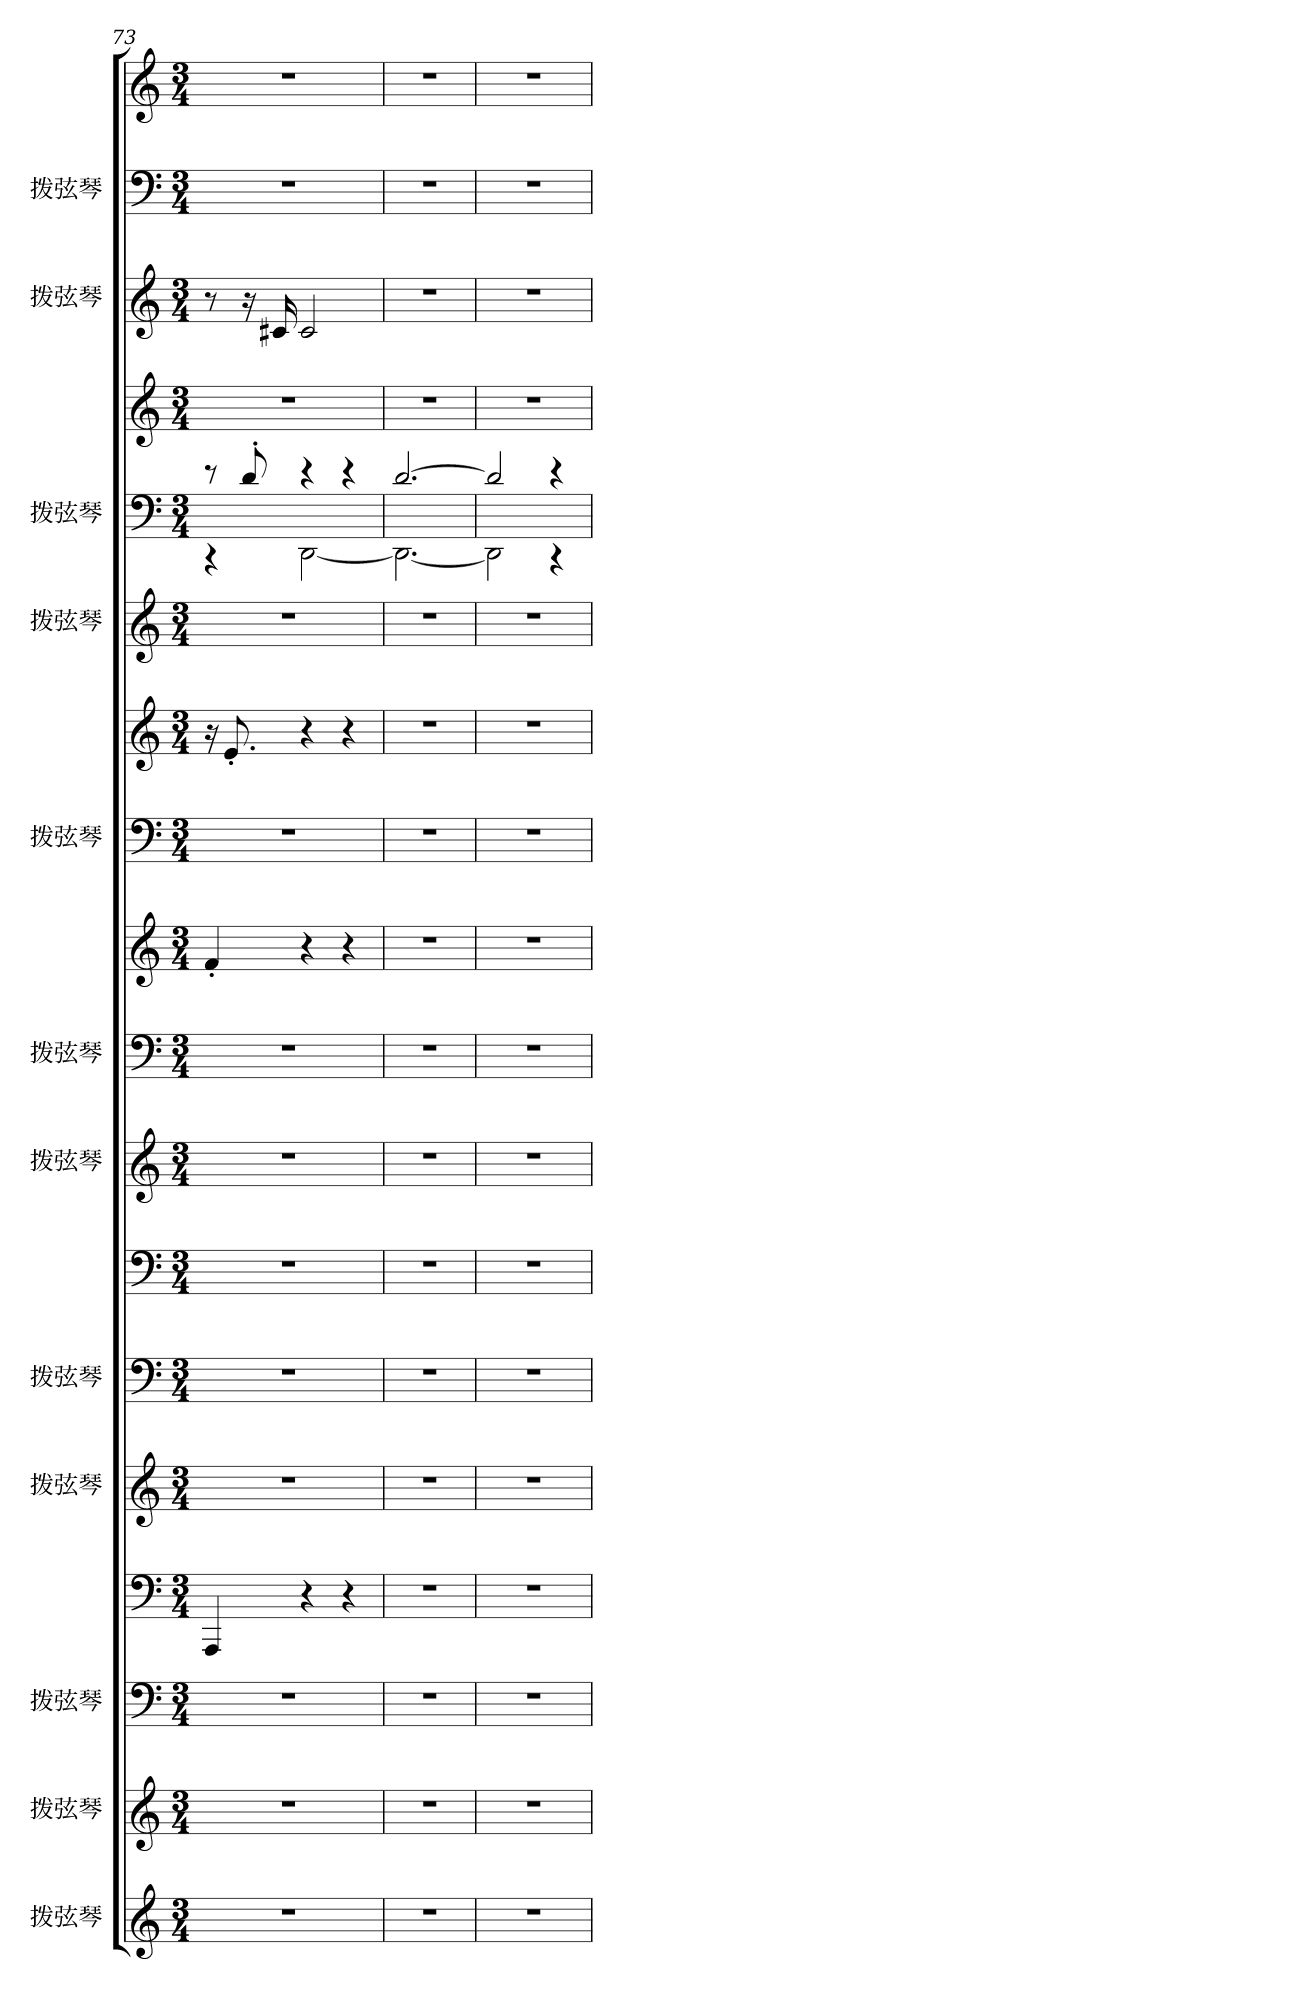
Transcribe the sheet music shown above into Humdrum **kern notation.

**kern	**kern	**kern	**kern	**kern	**kern	**kern	**kern	**kern	**kern	**kern	**kern	**kern	**kern	**kern	**kern	**kern	**kern
*part12	*part11	*part10	*part10	*part9	*part8	*part8	*part7	*part6	*part6	*part5	*part5	*part4	*part3	*part3	*part2	*part1	*part1
*staff18	*staff17	*staff16	*staff15	*staff14	*staff13	*staff12	*staff11	*staff10	*staff9	*staff8	*staff7	*staff6	*staff5	*staff4	*staff3	*staff2	*staff1
*I"拨弦琴	*I"拨弦琴	*I"拨弦琴	*	*I"拨弦琴	*I"拨弦琴	*	*I"拨弦琴	*I"拨弦琴	*	*I"拨弦琴	*	*I"拨弦琴	*I"拨弦琴	*	*I"拨弦琴	*I"拨弦琴	*
*clefG2	*clefG2	*clefF4	*clefF4	*clefG2	*clefF4	*clefF4	*clefG2	*clefF4	*clefG2	*clefF4	*clefG2	*clefG2	*clefF4	*clefG2	*clefG2	*clefF4	*clefG2
*k[]	*k[]	*k[]	*k[]	*k[]	*k[]	*k[]	*k[]	*k[]	*k[]	*k[]	*k[]	*k[]	*k[]	*k[]	*k[]	*k[]	*k[]
*M3/4	*M3/4	*M3/4	*M3/4	*M3/4	*M3/4	*M3/4	*M3/4	*M3/4	*M3/4	*M3/4	*M3/4	*M3/4	*M3/4	*M3/4	*M3/4	*M3/4	*M3/4
=73	=73	=73	=73	=73	=73	=73	=73	=73	=73	=73	=73	=73	=73	=73	=73	=73	=73
*	*	*	*	*	*	*	*	*	*	*	*	*	*^	*	*	*	*
2.r	2.r	2.r	4AAA/	2.r	2.r	2.r	2.r	2.r	4f'/	2.r	16r	2.r	8r	4r	2.r	8r	2.r	2.r
.	.	.	.	.	.	.	.	.	.	.	8.e'/	.	.	.	.	.	.	.
.	.	.	.	.	.	.	.	.	.	.	.	.	8d'/	.	.	16r	.	.
.	.	.	.	.	.	.	.	.	.	.	.	.	.	.	.	16c#X/	.	.
.	.	.	4r	.	.	.	.	.	4r	.	4r	.	4r	[2DD\	.	2c#/	.	.
.	.	.	4r	.	.	.	.	.	4r	.	4r	.	4r	.	.	.	.	.
=74	=74	=74	=74	=74	=74	=74	=74	=74	=74	=74	=74	=74	=74	=74	=74	=74	=74	=74
2.r	2.r	2.r	2.r	2.r	2.r	2.r	2.r	2.r	2.r	2.r	2.r	2.r	[2.d/	2.DD\_	2.r	2.r	2.r	2.r
=75	=75	=75	=75	=75	=75	=75	=75	=75	=75	=75	=75	=75	=75	=75	=75	=75	=75	=75
2.r	2.r	2.r	2.r	2.r	2.r	2.r	2.r	2.r	2.r	2.r	2.r	2.r	2d/]	2DD\]	2.r	2.r	2.r	2.r
.	.	.	.	.	.	.	.	.	.	.	.	.	4r	4r	.	.	.	.
*	*	*	*	*	*	*	*	*	*	*	*	*	*v	*v	*	*	*	*
=	=	=	=	=	=	=	=	=	=	=	=	=	=	=	=	=	=
*-	*-	*-	*-	*-	*-	*-	*-	*-	*-	*-	*-	*-	*-	*-	*-	*-	*-
